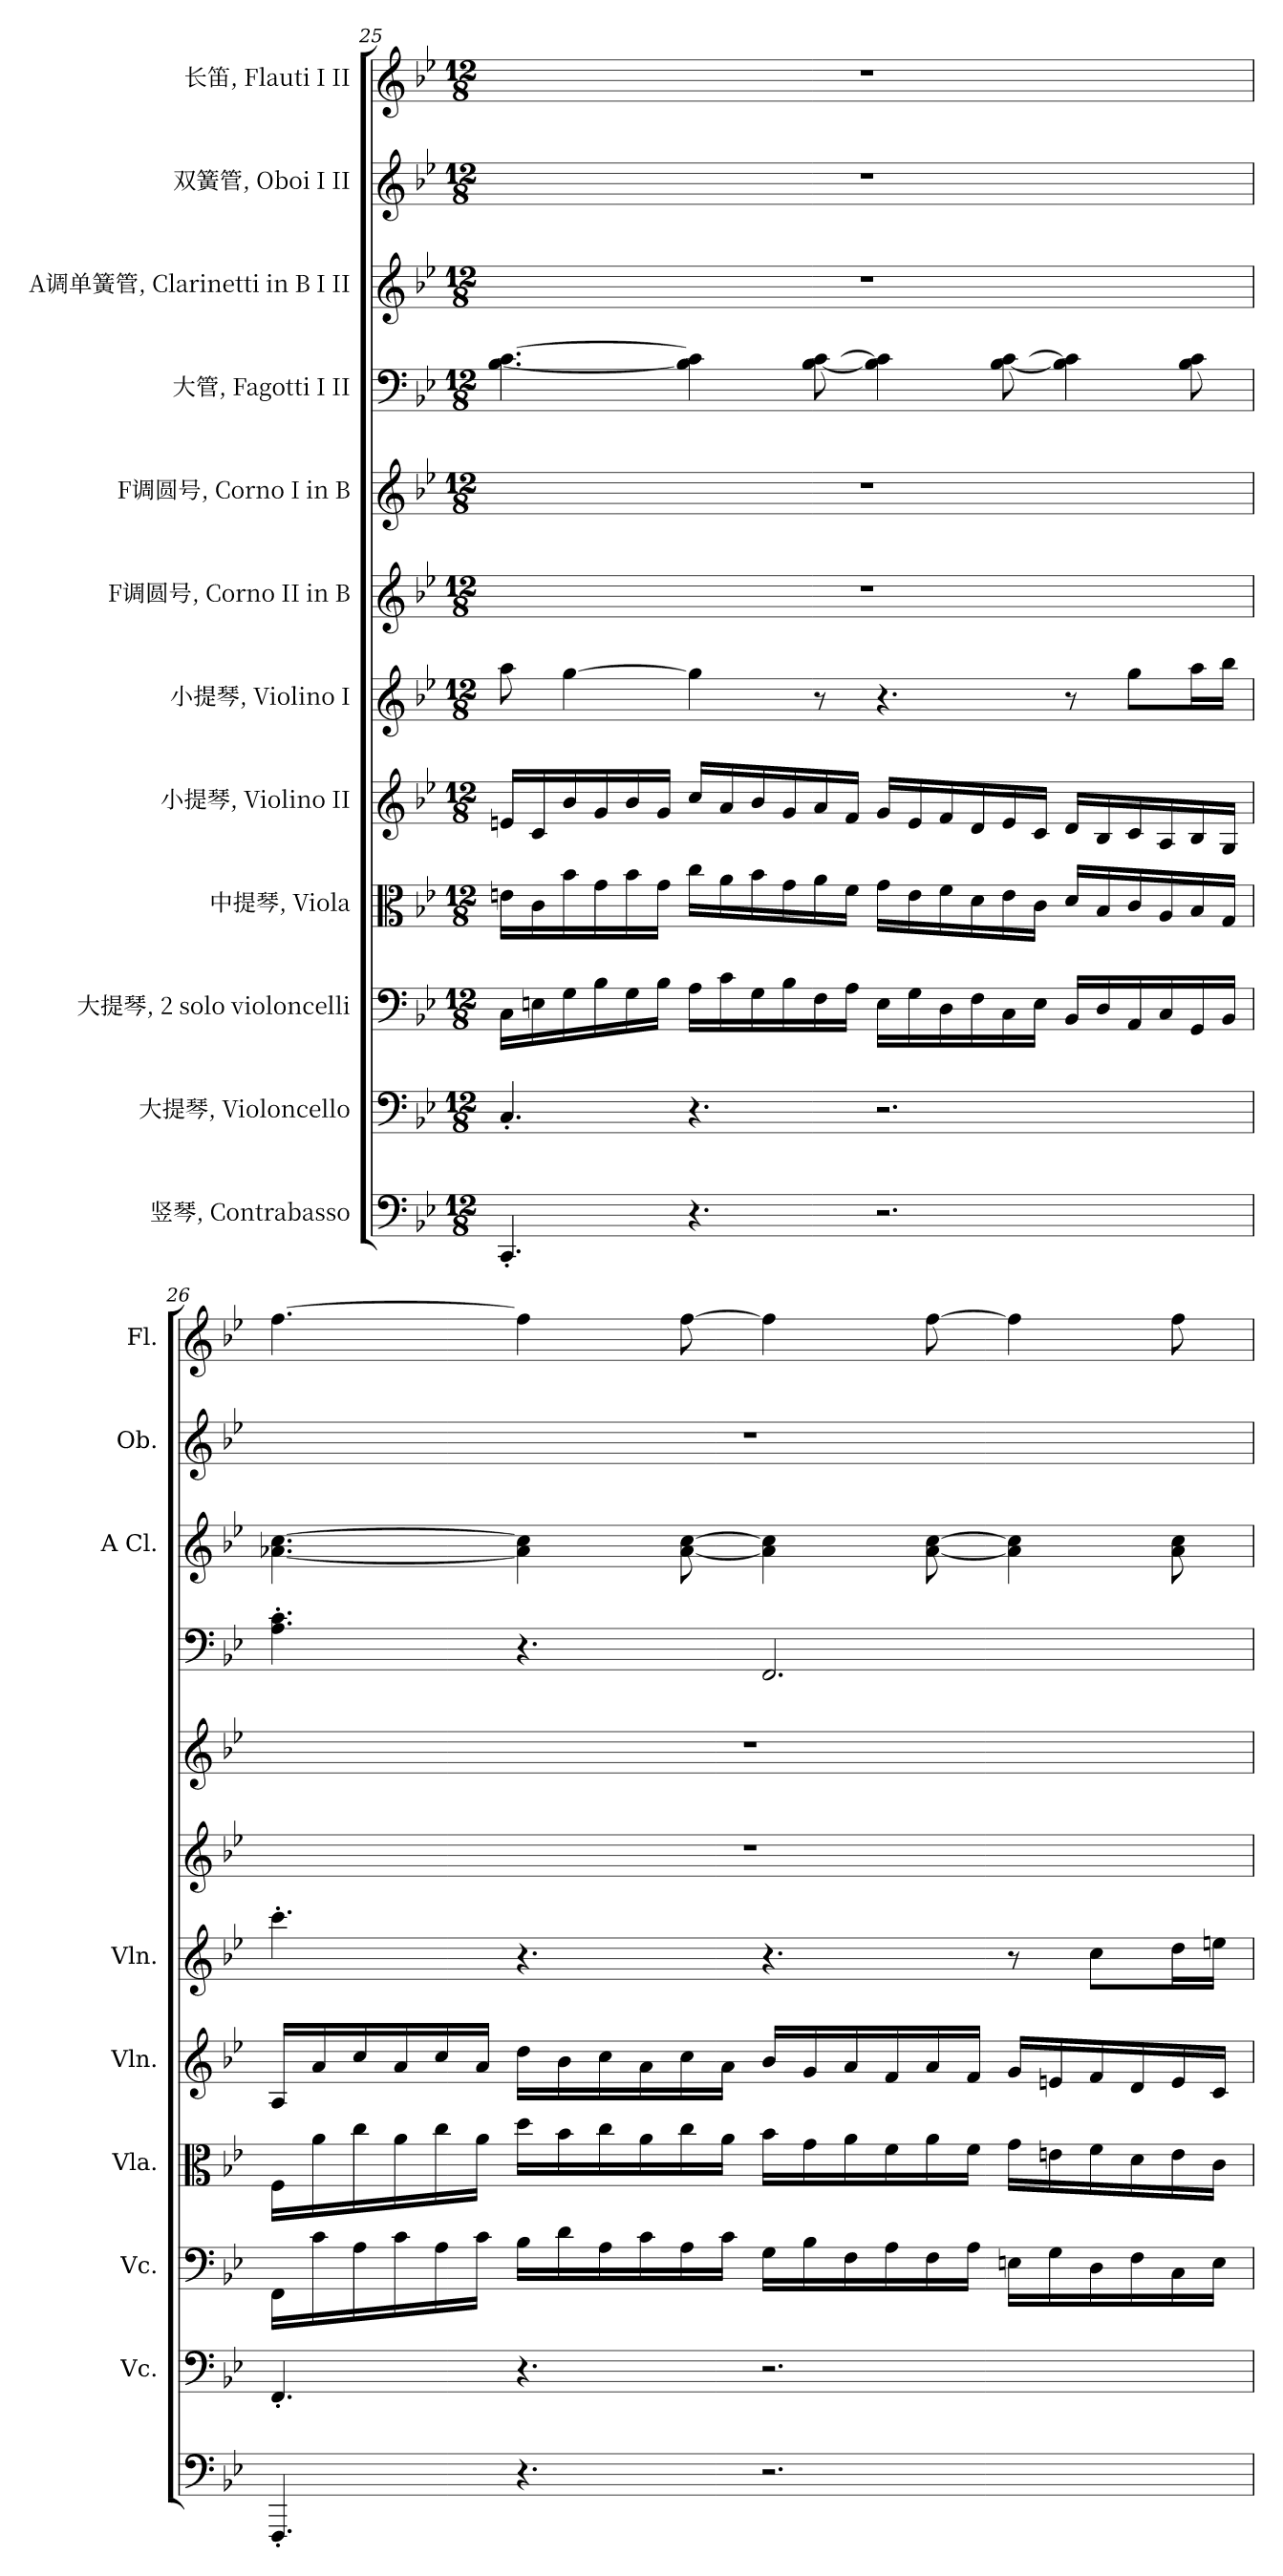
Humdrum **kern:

**kern	**kern	**kern	**kern	**kern	**kern	**kern	**kern	**kern	**kern	**kern	**kern
*part12	*part11	*part10	*part9	*part8	*part7	*part6	*part5	*part4	*part3	*part2	*part1
*staff12	*staff11	*staff10	*staff9	*staff8	*staff7	*staff6	*staff5	*staff4	*staff3	*staff2	*staff1
*I"竖琴, Contrabasso	*I"大提琴, Violoncello	*I"大提琴, 2 solo violoncelli	*I"中提琴, Viola	*I"小提琴, Violino II	*I"小提琴, Violino I	*I"F调圆号, Corno II in B	*I"F调圆号, Corno I in B	*I"大管, Fagotti I II	*I"A调单簧管, Clarinetti in B I II	*I"双簧管, Oboi I II	*I"长笛, Flauti I II
*	*I'Vc.	*I'Vc.	*I'Vla.	*I'Vln.	*I'Vln.	*	*	*	*I'A Cl.	*I'Ob.	*I'Fl.
!!LO:PB:g=z
*clefF4	*clefF4	*clefF4	*clefC3	*clefG2	*clefG2	*clefG2	*clefG2	*clefF4	*clefG2	*clefG2	*clefG2
*	*	*	*	*	*	*ITrd4c7	*ITrd4c7	*	*ITrd2c3	*	*
*k[b-e-]	*k[b-e-]	*k[b-e-]	*k[b-e-]	*k[b-e-]	*k[b-e-]	*k[b-e-a-]	*k[b-e-a-]	*k[b-e-]	*k[f#]	*k[b-e-]	*k[b-e-]
*M12/8	*M12/8	*M12/8	*M12/8	*M12/8	*M12/8	*M12/8	*M12/8	*M12/8	*M12/8	*M12/8	*M12/8
*MM58	*MM58	*MM58	*MM58	*MM58	*MM58	*MM58	*MM58	*MM58	*MM58	*MM58	*MM58
=25	=25	=25	=25	=25	=25	=25	=25	=25	=25	=25	=25
4.CC'/	4.C'/	16C\LL	16en\LL	16en/LL	8aa\	1.r	1.r	[4.B-\ [4.c\	1.r	1.r	1.r
.	.	16En\	16c\	16c/	.	.	.	.	.	.	.
.	.	16G\	16b-\	16b-/	[4gg\	.	.	.	.	.	.
.	.	16B-\	16g\	16g/	.	.	.	.	.	.	.
.	.	16G\	16b-\	16b-/	.	.	.	.	.	.	.
.	.	16B-\JJ	16g\JJ	16g/JJ	.	.	.	.	.	.	.
4.r	4.r	16A\LL	16cc\LL	16cc/LL	4gg\]	.	.	4B-\] 4c\]	.	.	.
.	.	16c\	16a\	16a/	.	.	.	.	.	.	.
.	.	16G\	16b-\	16b-/	.	.	.	.	.	.	.
.	.	16B-\	16g\	16g/	.	.	.	.	.	.	.
.	.	16F\	16a\	16a/	8r	.	.	[8B-\ [8c\	.	.	.
.	.	16A\JJ	16f\JJ	16f/JJ	.	.	.	.	.	.	.
2.r	2.r	16E\LL	16g\LL	16g/LL	4.r	.	.	4B-\] 4c\]	.	.	.
.	.	16G\	16e\	16e/	.	.	.	.	.	.	.
.	.	16D\	16f\	16f/	.	.	.	.	.	.	.
.	.	16F\	16d\	16d/	.	.	.	.	.	.	.
.	.	16C\	16e\	16e/	.	.	.	[8B-\ [8c\	.	.	.
.	.	16E\JJ	16c\JJ	16c/JJ	.	.	.	.	.	.	.
.	.	16BB-/LL	16d/LL	16d/LL	8r	.	.	4B-\] 4c\]	.	.	.
.	.	16D/	16B-/	16B-/	.	.	.	.	.	.	.
.	.	16AA/	16c/	16c/	8gg\L	.	.	.	.	.	.
.	.	16C/	16A/	16A/	.	.	.	.	.	.	.
.	.	16GG/	16B-/	16B-/	16aa\L	.	.	8B-\ 8c\	.	.	.
.	.	16BB-/JJ	16G/JJ	16G/JJ	16bb-\JJ	.	.	.	.	.	.
!!LO:PB:g=z
=26	=26	=26	=26	=26	=26	=26	=26	=26	=26	=26	=26
*	*	*	*	*	*	*	*	*	*	*	*MM58
4.FFF'/	4.FF'/	16FF\LL	16F\LL	16A/LL	4.ccc'\	1.r	1.r	4.A\' 4.c\'	[4.fn\ [4.a\	1.r	[4.ff\
.	.	16c\	16a\	16a/	.	.	.	.	.	.	.
.	.	16A\	16cc\	16cc/	.	.	.	.	.	.	.
.	.	16c\	16a\	16a/	.	.	.	.	.	.	.
.	.	16A\	16cc\	16cc/	.	.	.	.	.	.	.
.	.	16c\JJ	16a\JJ	16a/JJ	.	.	.	.	.	.	.
*	*	*	*	*	*	*	*	*	*	*	*MM58
4.r	4.r	16B-\LL	16dd\LL	16dd\LL	4.r	.	.	4.r	4f\] 4a\]	.	4ff\]
.	.	16d\	16b-\	16b-\	.	.	.	.	.	.	.
.	.	16A\	16cc\	16cc\	.	.	.	.	.	.	.
.	.	16c\	16a\	16a\	.	.	.	.	.	.	.
.	.	16A\	16cc\	16cc\	.	.	.	.	[8f\ [8a\	.	[8ff\
.	.	16c\JJ	16a\JJ	16a\JJ	.	.	.	.	.	.	.
*	*	*	*	*	*	*	*	*	*	*	*MM58
2.r	2.r	16G\LL	16b-\LL	16b-/LL	4.r	.	.	2.FF/	4f\] 4a\]	.	4ff\]
.	.	16B-\	16g\	16g/	.	.	.	.	.	.	.
.	.	16F\	16a\	16a/	.	.	.	.	.	.	.
.	.	16A\	16f\	16f/	.	.	.	.	.	.	.
.	.	16F\	16a\	16a/	.	.	.	.	[8f\ [8a\	.	[8ff\
.	.	16A\JJ	16f\JJ	16f/JJ	.	.	.	.	.	.	.
*	*	*	*	*	*	*	*	*	*	*	*MM58
.	.	16En\LL	16g\LL	16g/LL	8r	.	.	.	4f\] 4a\]	.	4ff\]
.	.	16G\	16en\	16en/	.	.	.	.	.	.	.
.	.	16D\	16f\	16f/	8cc\L	.	.	.	.	.	.
.	.	16F\	16d\	16d/	.	.	.	.	.	.	.
.	.	16C\	16e\	16e/	16dd\L	.	.	.	8f\ 8a\	.	8ff\
.	.	16E\JJ	16c\JJ	16c/JJ	16een\JJ	.	.	.	.	.	.
=	=	=	=	=	=	=	=	=	=	=	=
*-	*-	*-	*-	*-	*-	*-	*-	*-	*-	*-	*-
